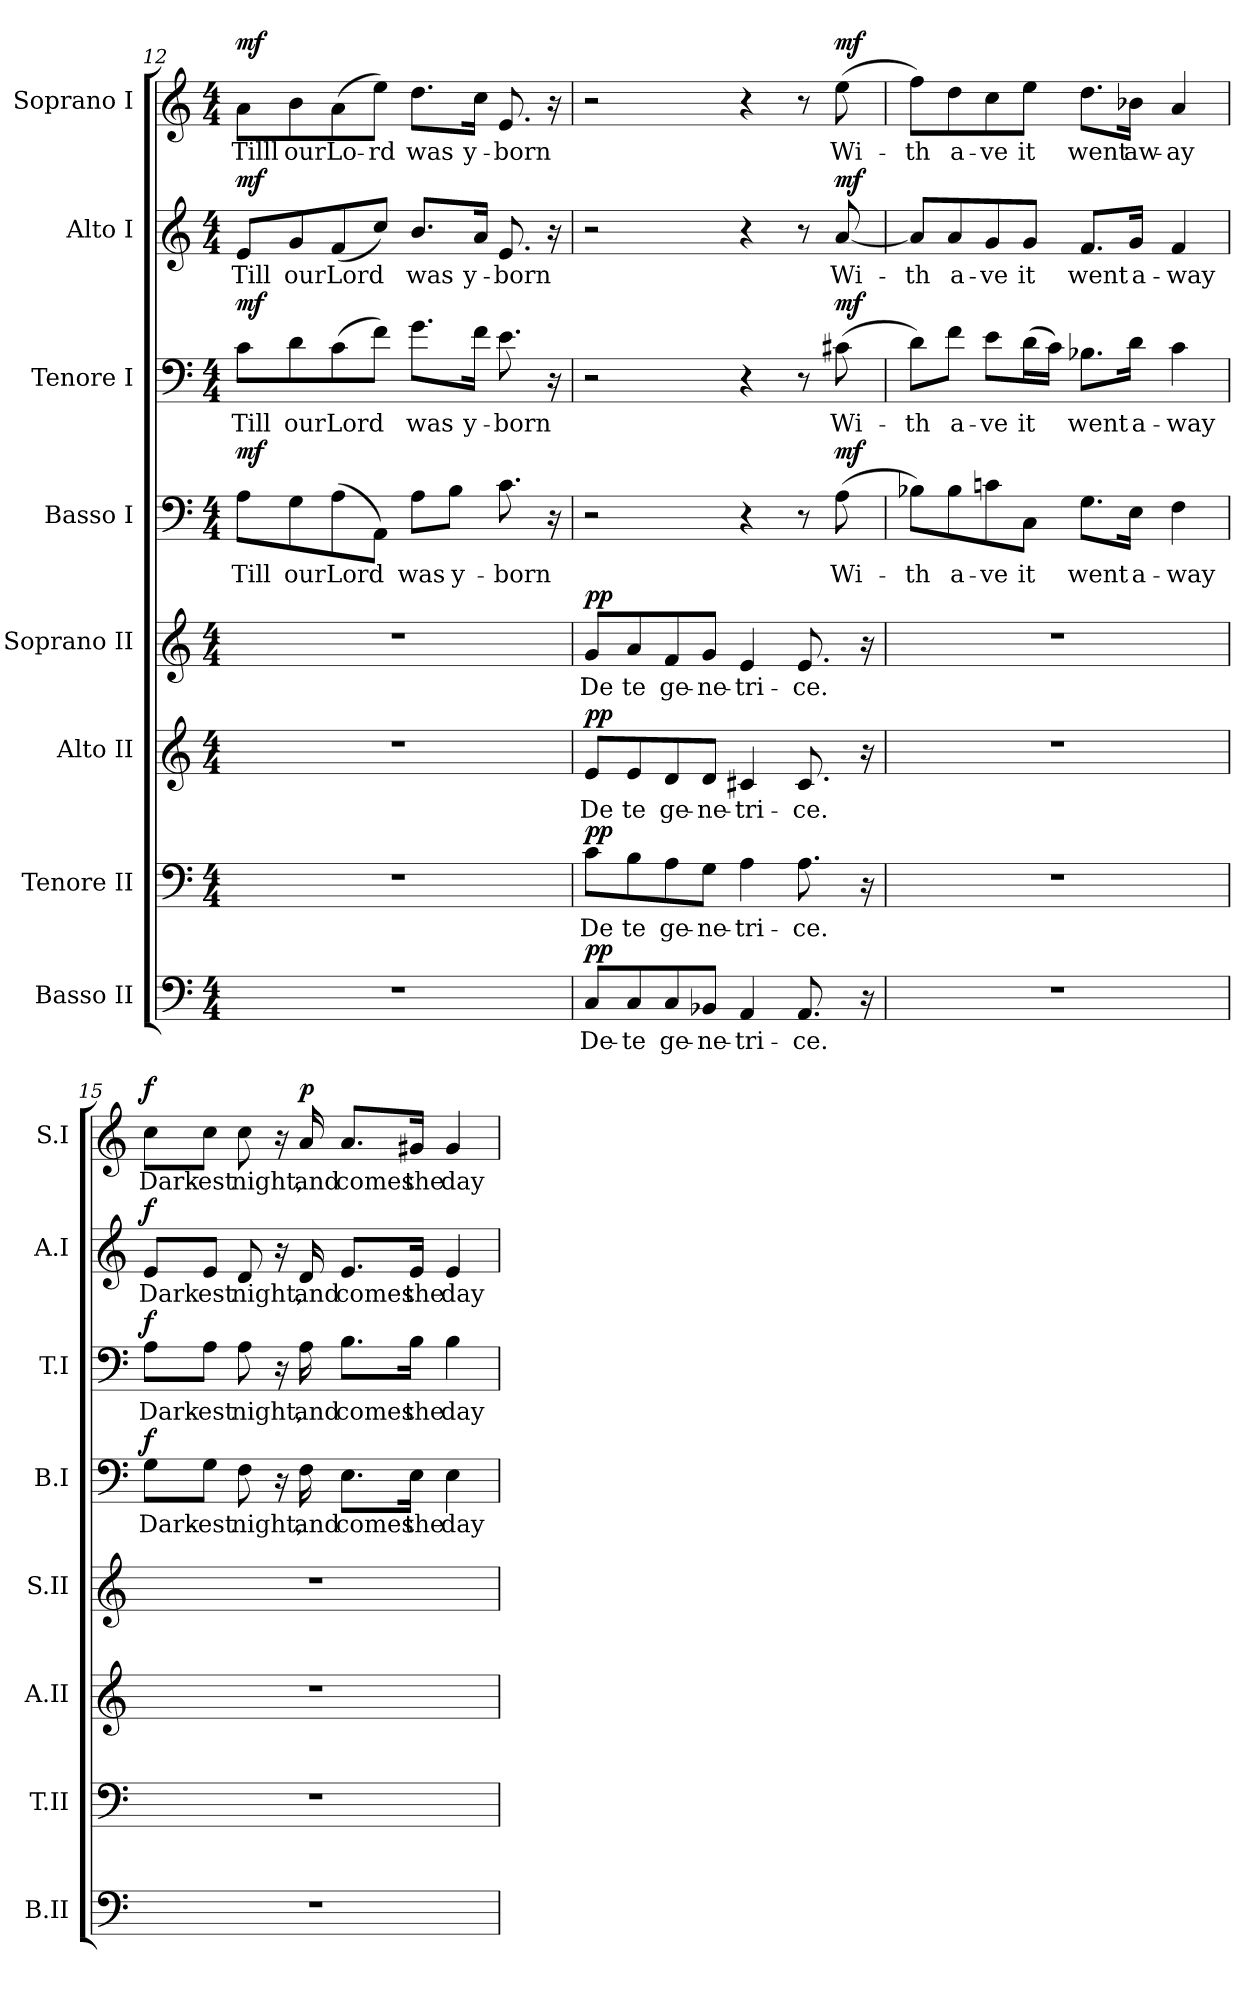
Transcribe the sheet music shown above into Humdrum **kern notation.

**kern	**text	**dynam	**kern	**text	**dynam	**kern	**text	**dynam	**kern	**text	**dynam	**kern	**text	**dynam	**kern	**text	**dynam	**kern	**text	**dynam	**kern	**text	**dynam
*part8	*part8	*part8	*part7	*part7	*part7	*part6	*part6	*part6	*part5	*part5	*part5	*part4	*part4	*part4	*part3	*part3	*part3	*part2	*part2	*part2	*part1	*part1	*part1
*staff8	*staff8	*staff8	*staff7	*staff7	*staff7	*staff6	*staff6	*staff6	*staff5	*staff5	*staff5	*staff4	*staff4	*staff4	*staff3	*staff3	*staff3	*staff2	*staff2	*staff2	*staff1	*staff1	*staff1
*I"Basso II	*	*	*I"Tenore II	*	*	*I"Alto II	*	*	*I"Soprano II	*	*	*I"Basso I	*	*	*I"Tenore I	*	*	*I"Alto I	*	*	*I"Soprano I	*	*
*I'B.II	*	*	*I'T.II	*	*	*I'A.II	*	*	*I'S.II	*	*	*I'B.I	*	*	*I'T.I	*	*	*I'A.I	*	*	*I'S.I	*	*
!!LO:PB:g=z
*clefF4	*	*	*clefF4	*	*	*clefG2	*	*	*clefG2	*	*	*clefF4	*	*	*clefF4	*	*	*clefG2	*	*	*clefG2	*	*
*k[]	*	*	*k[]	*	*	*k[]	*	*	*k[]	*	*	*k[]	*	*	*k[]	*	*	*k[]	*	*	*k[]	*	*
*M4/4	*	*	*M4/4	*	*	*M4/4	*	*	*M4/4	*	*	*M4/4	*	*	*M4/4	*	*	*M4/4	*	*	*M4/4	*	*
=12	=12	=12	=12	=12	=12	=12	=12	=12	=12	=12	=12	=12	=12	=12	=12	=12	=12	=12	=12	=12	=12	=12	=12
!	!	!	!	!	!	!	!	!	!	!	!	!	!LO:LY:b	!LO:DY:a	!	!LO:LY:b	!LO:DY:a	!	!LO:LY:b	!LO:DY:a	!	!LO:LY:b	!LO:DY:a
1r	.	.	1r	.	.	1r	.	.	1r	.	.	8A\L	Till	mf	8c\L	Till	mf	8e/L	Till	mf	8a\L	Tilll	mf
!	!	!	!	!	!	!	!	!	!	!	!	!	!LO:LY:b	!	!	!LO:LY:b	!	!	!LO:LY:b	!	!	!LO:LY:b	!
.	.	.	.	.	.	.	.	.	.	.	.	8G\	our	.	8d\	our	.	8g/	our	.	8b\	our	.
!	!	!	!	!	!	!	!	!	!	!	!	!	!LO:LY:b	!	!	!LO:LY:b	!	!	!LO:LY:b	!	!	!LO:LY:b	!
.	.	.	.	.	.	.	.	.	.	.	.	(>8A\	Lord	.	(>8c\	Lord	.	(<8f/	Lord	.	(>8a\	Lo-	.
!	!	!	!	!	!	!	!	!	!	!	!	!	!	!	!	!	!	!	!	!	!	!LO:LY:b	!
.	.	.	.	.	.	.	.	.	.	.	.	8AA\J)	.	.	8f\J)	.	.	8cc/J)	.	.	8ee\J)	-rd	.
!	!	!	!	!	!	!	!	!	!	!	!	!	!LO:LY:b	!	!	!LO:LY:b	!	!	!LO:LY:b	!	!	!LO:LY:b	!
.	.	.	.	.	.	.	.	.	.	.	.	8A\L	was	.	8.g\L	was	.	8.b/L	was	.	8.dd\L	was	.
!	!	!	!	!	!	!	!	!	!	!	!	!	!LO:LY:b	!	!	!	!	!	!	!	!	!	!
.	.	.	.	.	.	.	.	.	.	.	.	8B\J	y-	.	.	.	.	.	.	.	.	.	.
!	!	!	!	!	!	!	!	!	!	!	!	!	!	!	!	!LO:LY:b	!	!	!LO:LY:b	!	!	!LO:LY:b	!
.	.	.	.	.	.	.	.	.	.	.	.	.	.	.	16f\Jk	y-	.	16a/Jk	y-	.	16cc\Jk	y-	.
!	!	!	!	!	!	!	!	!	!	!	!	!	!LO:LY:b	!	!	!LO:LY:b	!	!	!LO:LY:b	!	!	!LO:LY:b	!
.	.	.	.	.	.	.	.	.	.	.	.	8.c\	-born	.	8.e\	-born	.	8.e/	-born	.	8.e/	-born	.
.	.	.	.	.	.	.	.	.	.	.	.	16r	.	.	16r	.	.	16r	.	.	16r	.	.
=13	=13	=13	=13	=13	=13	=13	=13	=13	=13	=13	=13	=13	=13	=13	=13	=13	=13	=13	=13	=13	=13	=13	=13
!	!LO:LY:b	!LO:DY:a	!	!LO:LY:b	!LO:DY:a	!	!LO:LY:b	!LO:DY:a	!	!LO:LY:b	!LO:DY:a	!	!	!	!	!	!	!	!	!	!	!	!
8C/L	De-	pp	8c\L	De	pp	8e/L	De	pp	8g/L	De	pp	2r	.	.	2r	.	.	2r	.	.	2r	.	.
!	!LO:LY:b	!	!	!LO:LY:b	!	!	!LO:LY:b	!	!	!LO:LY:b	!	!	!	!	!	!	!	!	!	!	!	!	!
8C/	-te	.	8B\	te	.	8e/	te	.	8a/	te	.	.	.	.	.	.	.	.	.	.	.	.	.
!	!LO:LY:b	!	!	!LO:LY:b	!	!	!LO:LY:b	!	!	!LO:LY:b	!	!	!	!	!	!	!	!	!	!	!	!	!
8C/	ge-	.	8A\	ge-	.	8d/	ge-	.	8f/	ge-	.	.	.	.	.	.	.	.	.	.	.	.	.
!	!LO:LY:b	!	!	!LO:LY:b	!	!	!LO:LY:b	!	!	!LO:LY:b	!	!	!	!	!	!	!	!	!	!	!	!	!
8BB-X/J	-ne-	.	8G\J	-ne-	.	8d/J	-ne-	.	8g/J	-ne-	.	.	.	.	.	.	.	.	.	.	.	.	.
!	!LO:LY:b	!	!	!LO:LY:b	!	!	!LO:LY:b	!	!	!LO:LY:b	!	!	!	!	!	!	!	!	!	!	!	!	!
4AA/	-tri-	.	4A\	-tri-	.	4c#X/	-tri-	.	4e/	-tri-	.	4r	.	.	4r	.	.	4r	.	.	4r	.	.
!	!LO:LY:b	!	!	!LO:LY:b	!	!	!LO:LY:b	!	!	!LO:LY:b	!	!	!	!	!	!	!	!	!	!	!	!	!
8.AA/	-ce.	.	8.A\	-ce.	.	8.c#/	-ce.	.	8.e/	-ce.	.	8r	.	.	8r	.	.	8r	.	.	8r	.	.
!	!	!	!	!	!	!	!	!	!	!	!	!	!LO:LY:b	!LO:DY:a	!	!LO:LY:b	!LO:DY:a	!	!LO:LY:b	!LO:DY:a	!	!LO:LY:b	!LO:DY:a
.	.	.	.	.	.	.	.	.	.	.	.	(>8A\	Wi-	mf	(>8c#X\	Wi-	mf	[8a/	Wi-	mf	(>8ee\	Wi-	mf
16r	.	.	16r	.	.	16r	.	.	16r	.	.	.	.	.	.	.	.	.	.	.	.	.	.
=14	=14	=14	=14	=14	=14	=14	=14	=14	=14	=14	=14	=14	=14	=14	=14	=14	=14	=14	=14	=14	=14	=14	=14
!	!	!	!	!	!	!	!	!	!	!	!	!	!LO:LY:b	!	!	!LO:LY:b	!	!	!LO:LY:b	!	!	!LO:LY:b	!
1r	.	.	1r	.	.	1r	.	.	1r	.	.	8B-X\L)	-th	.	8d\L)	-th	.	8a/L]	-th	.	8ff\L)	-th	.
!	!	!	!	!	!	!	!	!	!	!	!	!	!LO:LY:b	!	!	!LO:LY:b	!	!	!LO:LY:b	!	!	!LO:LY:b	!
.	.	.	.	.	.	.	.	.	.	.	.	8B-\	a-	.	8f\J	a-	.	8a/	a-	.	8dd\	a-	.
!	!	!	!	!	!	!	!	!	!	!	!	!	!LO:LY:b	!	!	!LO:LY:b	!	!	!LO:LY:b	!	!	!LO:LY:b	!
.	.	.	.	.	.	.	.	.	.	.	.	8cn\	-ve	.	8e\L	-ve	.	8g/	-ve	.	8cc\	-ve	.
!	!	!	!	!	!	!	!	!	!	!	!	!	!LO:LY:b	!	!	!LO:LY:b	!	!	!LO:LY:b	!	!	!LO:LY:b	!
.	.	.	.	.	.	.	.	.	.	.	.	8C\J	it	.	(>16d\L	it	.	8g/J	it	.	8ee\J	it	.
.	.	.	.	.	.	.	.	.	.	.	.	.	.	.	16c\JJ)	.	.	.	.	.	.	.	.
!	!	!	!	!	!	!	!	!	!	!	!	!	!LO:LY:b	!	!	!LO:LY:b	!	!	!LO:LY:b	!	!	!LO:LY:b	!
.	.	.	.	.	.	.	.	.	.	.	.	8.G\L	went	.	8.B-X\L	went	.	8.f/L	went	.	8.dd\L	went	.
!	!	!	!	!	!	!	!	!	!	!	!	!	!LO:LY:b	!	!	!LO:LY:b	!	!	!LO:LY:b	!	!	!LO:LY:b	!
.	.	.	.	.	.	.	.	.	.	.	.	16E\Jk	a-	.	16d\Jk	a-	.	16g/Jk	a-	.	16b-X\Jk	aw-	.
!	!	!	!	!	!	!	!	!	!	!	!	!	!LO:LY:b	!	!	!LO:LY:b	!	!	!LO:LY:b	!	!	!LO:LY:b	!
.	.	.	.	.	.	.	.	.	.	.	.	4F\	-way	.	4c\	-way	.	4f/	-way	.	4a/	-ay	.
=15	=15	=15	=15	=15	=15	=15	=15	=15	=15	=15	=15	=15	=15	=15	=15	=15	=15	=15	=15	=15	=15	=15	=15
!	!	!	!	!	!	!	!	!	!	!	!	!	!LO:LY:b	!LO:DY:a	!	!LO:LY:b	!LO:DY:a	!	!LO:LY:b	!LO:DY:a	!	!LO:LY:b	!LO:DY:a
1r	.	.	1r	.	.	1r	.	.	1r	.	.	8G\L	Dark-	f	8A\L	Dark-	f	8e/L	Dark	f	8cc\L	Dark-	f
!	!	!	!	!	!	!	!	!	!	!	!	!	!LO:LY:b	!	!	!LO:LY:b	!	!	!LO:LY:b	!	!	!LO:LY:b	!
.	.	.	.	.	.	.	.	.	.	.	.	8G\J	-est	.	8A\J	-est	.	8e/J	est	.	8cc\J	-est	.
!	!	!	!	!	!	!	!	!	!	!	!	!	!LO:LY:b	!	!	!LO:LY:b	!	!	!LO:LY:b	!	!	!LO:LY:b	!
.	.	.	.	.	.	.	.	.	.	.	.	8F\	night,	.	8A\	night,	.	8d/	night,	.	8cc\	night,	.
.	.	.	.	.	.	.	.	.	.	.	.	16r	.	.	16r	.	.	16r	.	.	16r	.	.
!	!	!	!	!	!	!	!	!	!	!	!	!	!LO:LY:b	!	!	!LO:LY:b	!	!	!LO:LY:b	!	!	!LO:LY:b	!LO:DY:a
.	.	.	.	.	.	.	.	.	.	.	.	16F\	and	.	16A\	and	.	16d/	and	.	16a/	and	p
!	!	!	!	!	!	!	!	!	!	!	!	!	!LO:LY:b	!	!	!LO:LY:b	!	!	!LO:LY:b	!	!	!LO:LY:b	!
.	.	.	.	.	.	.	.	.	.	.	.	8.E\L	comes	.	8.B\L	comes	.	8.e/L	comes	.	8.a/L	comes	.
!	!	!	!	!	!	!	!	!	!	!	!	!	!LO:LY:b	!	!	!LO:LY:b	!	!	!LO:LY:b	!	!	!LO:LY:b	!
.	.	.	.	.	.	.	.	.	.	.	.	16E\Jk	the	.	16B\Jk	the	.	16e/Jk	the	.	16g#X/Jk	the	.
!	!	!	!	!	!	!	!	!	!	!	!	!	!LO:LY:b	!	!	!LO:LY:b	!	!	!LO:LY:b	!	!	!LO:LY:b	!
.	.	.	.	.	.	.	.	.	.	.	.	4E\	day	.	4B\	day	.	4e/	day	.	4g#/	day	.
=	=	=	=	=	=	=	=	=	=	=	=	=	=	=	=	=	=	=	=	=	=	=	=
*-	*-	*-	*-	*-	*-	*-	*-	*-	*-	*-	*-	*-	*-	*-	*-	*-	*-	*-	*-	*-	*-	*-	*-
